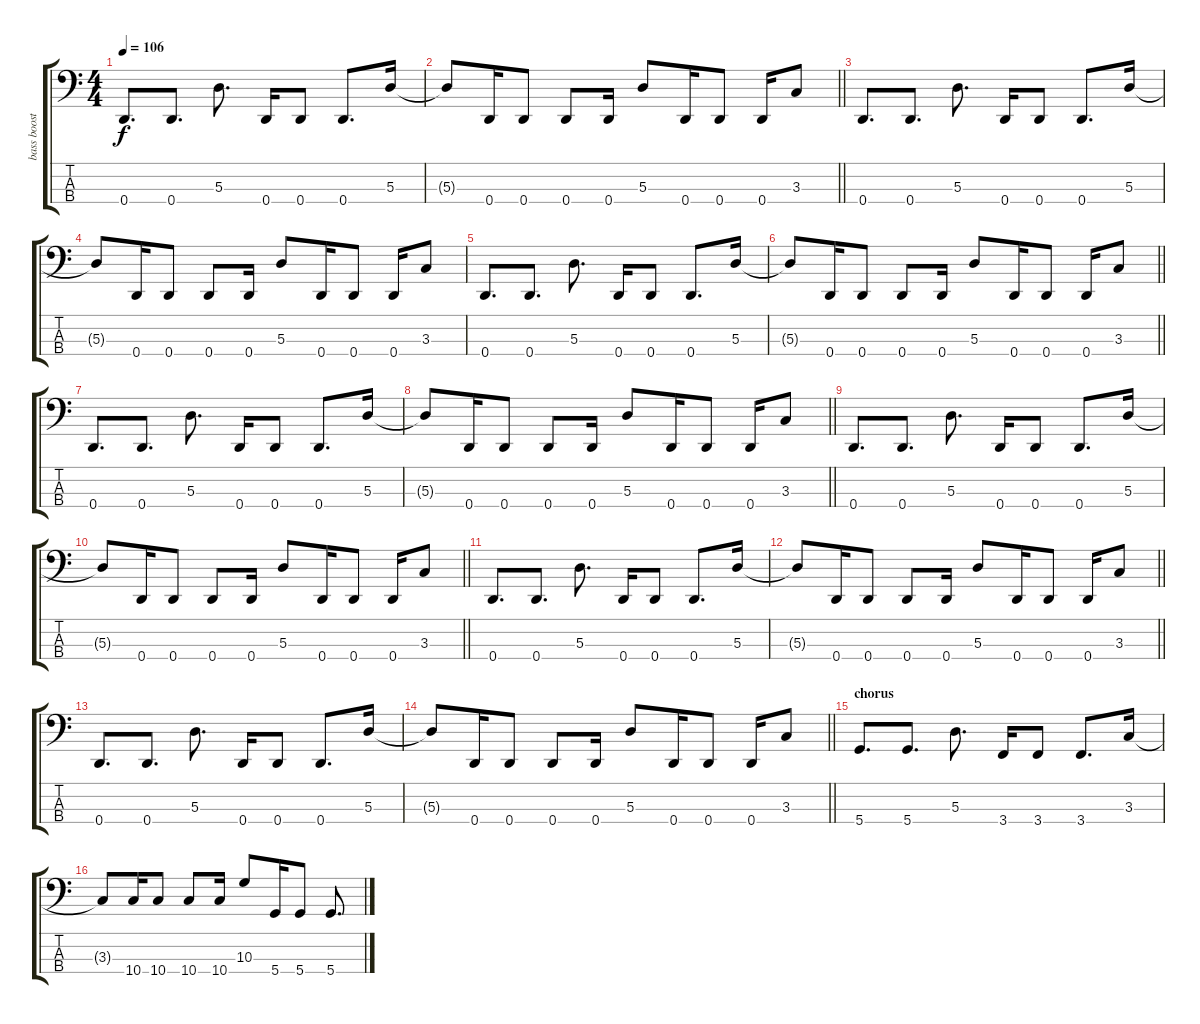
\track ("bass boost" "bass boost") {instrument slapbass2}
\staff {score tabs}
\tuning (G2 D2 A1 D1) {hide}
\ts (4 4)
\tempo 106
\clef f4
\ks c
0.4.8{d dy f} 0.4.8{d} 5.3.8{d} 0.4.16 0.4.8 0.4.8{d} 5.3.16 |
\barLineRight lightlight
5.3{t}.8 0.4.16 0.4.8 0.4.8 0.4.16 5.3.8 0.4.16 0.4.8 0.4.16 3.3.8 |
0.4.8{d} 0.4.8{d} 5.3.8{d} 0.4.16 0.4.8 0.4.8{d} 5.3.16 |
5.3{t}.8 0.4.16 0.4.8 0.4.8 0.4.16 5.3.8 0.4.16 0.4.8 0.4.16 3.3.8 |
0.4.8{d} 0.4.8{d} 5.3.8{d} 0.4.16 0.4.8 0.4.8{d} 5.3.16 |
\barLineRight lightlight
5.3{t}.8 0.4.16 0.4.8 0.4.8 0.4.16 5.3.8 0.4.16 0.4.8 0.4.16 3.3.8 |
0.4.8{d} 0.4.8{d} 5.3.8{d} 0.4.16 0.4.8 0.4.8{d} 5.3.16 |
\barLineRight lightlight
5.3{t}.8 0.4.16 0.4.8 0.4.8 0.4.16 5.3.8 0.4.16 0.4.8 0.4.16 3.3.8 |
0.4.8{d} 0.4.8{d} 5.3.8{d} 0.4.16 0.4.8 0.4.8{d} 5.3.16 |
\barLineRight lightlight
5.3{t}.8 0.4.16 0.4.8 0.4.8 0.4.16 5.3.8 0.4.16 0.4.8 0.4.16 3.3.8 |
0.4.8{d} 0.4.8{d} 5.3.8{d} 0.4.16 0.4.8 0.4.8{d} 5.3.16 |
\barLineRight lightlight
5.3{t}.8 0.4.16 0.4.8 0.4.8 0.4.16 5.3.8 0.4.16 0.4.8 0.4.16 3.3.8 |
0.4.8{d} 0.4.8{d} 5.3.8{d} 0.4.16 0.4.8 0.4.8{d} 5.3.16 |
\barLineRight lightlight
5.3{t}.8 0.4.16 0.4.8 0.4.8 0.4.16 5.3.8 0.4.16 0.4.8 0.4.16 3.3.8 |
\section ("" "chorus")
5.4.8{d} 5.4.8{d} 5.3.8{d} 3.4.16 3.4.8 3.4.8{d} 3.3.16 |
3.3{t}.8 10.4.16 10.4.8 10.4.8 10.4.16 10.3.8 5.4.16 5.4.8 5.4.8{d}
